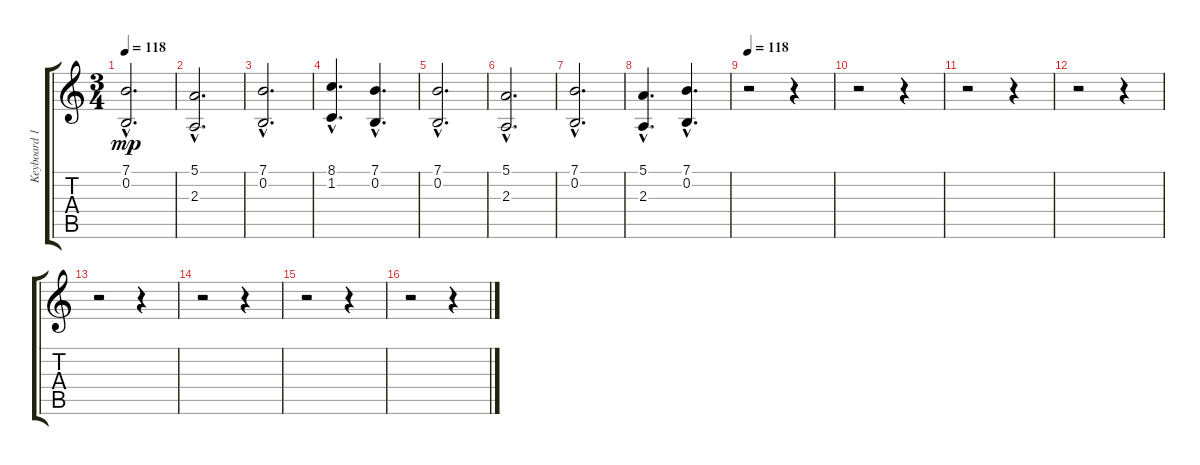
\track ("Keyboard 1" "Keyboard 1") {instrument choiraahs}
\staff {score tabs}
\tuning (E4 B3 G3 D3 A2 E2) {hide}
\ts (3 4)
\tempo 118
\clef g2
\ks c
(7.1{hac} 0.2{hac}).2{d dy mp} |
(5.1{hac} 2.3{hac}).2{d} |
(7.1{hac} 0.2{hac}).2{d} |
(8.1{hac} 1.2{hac}).4{d} (7.1{hac} 0.2{hac}).4{d} |
(7.1{hac} 0.2{hac}).2{d} |
(5.1{hac} 2.3{hac}).2{d} |
(7.1{hac} 0.2{hac}).2{d} |
(5.1{hac} 2.3{hac}).4{d} (7.1{hac} 0.2{hac}).4{d} |
\tempo 118
r.2 r.4 |
r.2 r.4 |
r.2 r.4 |
r.2 r.4 |
r.2 r.4 |
r.2 r.4 |
r.2 r.4 |
r.2 r.4
